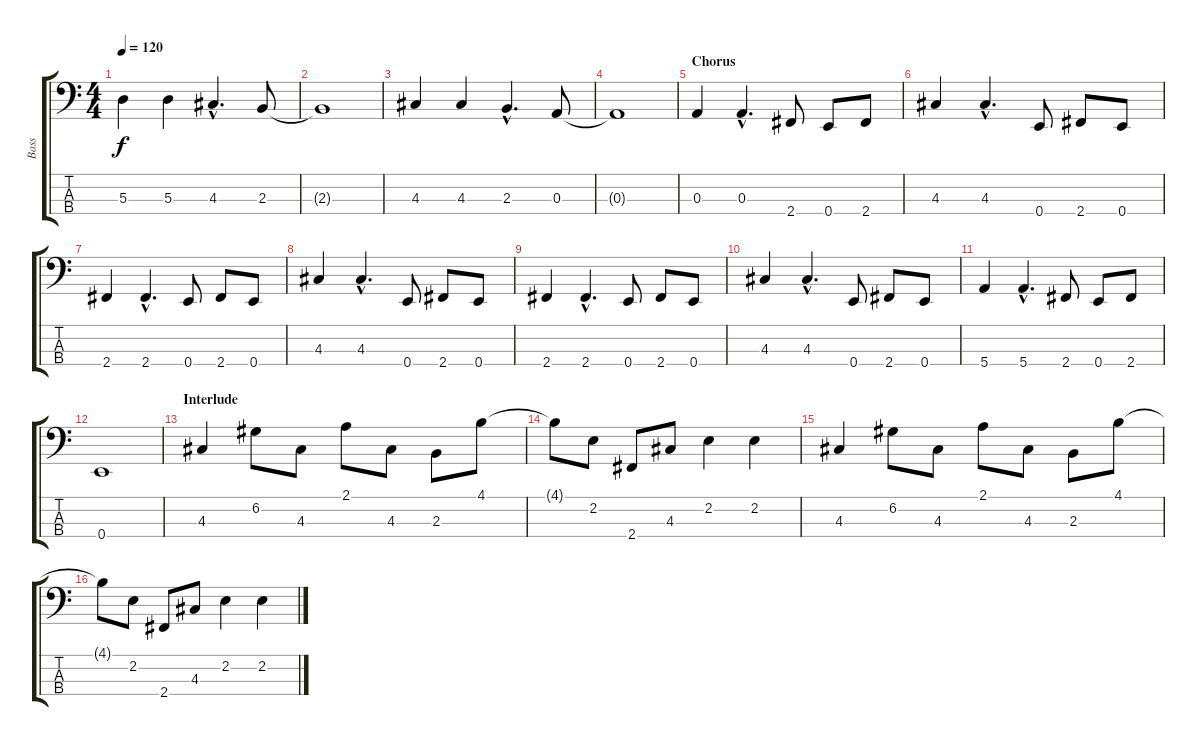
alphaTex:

\track ("Bass" "Bass") {instrument electricbassfinger}
\staff {score tabs}
\tuning (G2 D2 A1 E1) {hide}
\ts (4 4)
\tempo 120
\clef f4
\ks c
5.3.4{dy f} 5.3.4 4.3{hac}.4{d} 2.3.8 |
2.3{t}.1 |
4.3.4 4.3.4 2.3{hac}.4{d} 0.3.8 |
0.3{t}.1 |
\section ("" "Chorus")
0.3.4 0.3{hac}.4{d} 2.4.8 0.4.8 2.4.8 |
4.3.4 4.3{hac}.4{d} 0.4.8 2.4.8 0.4.8 |
2.4.4 2.4{hac}.4{d} 0.4.8 2.4.8 0.4.8 |
4.3.4 4.3{hac}.4{d} 0.4.8 2.4.8 0.4.8 |
2.4.4 2.4{hac}.4{d} 0.4.8 2.4.8 0.4.8 |
4.3.4 4.3{hac}.4{d} 0.4.8 2.4.8 0.4.8 |
5.4.4 5.4{hac}.4{d} 2.4.8 0.4.8 2.4.8 |
0.4.1 |
\section ("" "Interlude")
4.3.4 6.2.8 4.3.8 2.1.8 4.3.8 2.3.8 4.1.8 |
4.1{t}.8 2.2.8 2.4.8 4.3.8 2.2.4 2.2.4 |
4.3.4 6.2.8 4.3.8 2.1.8 4.3.8 2.3.8 4.1.8 |
4.1{t}.8 2.2.8 2.4.8 4.3.8 2.2.4 2.2.4
